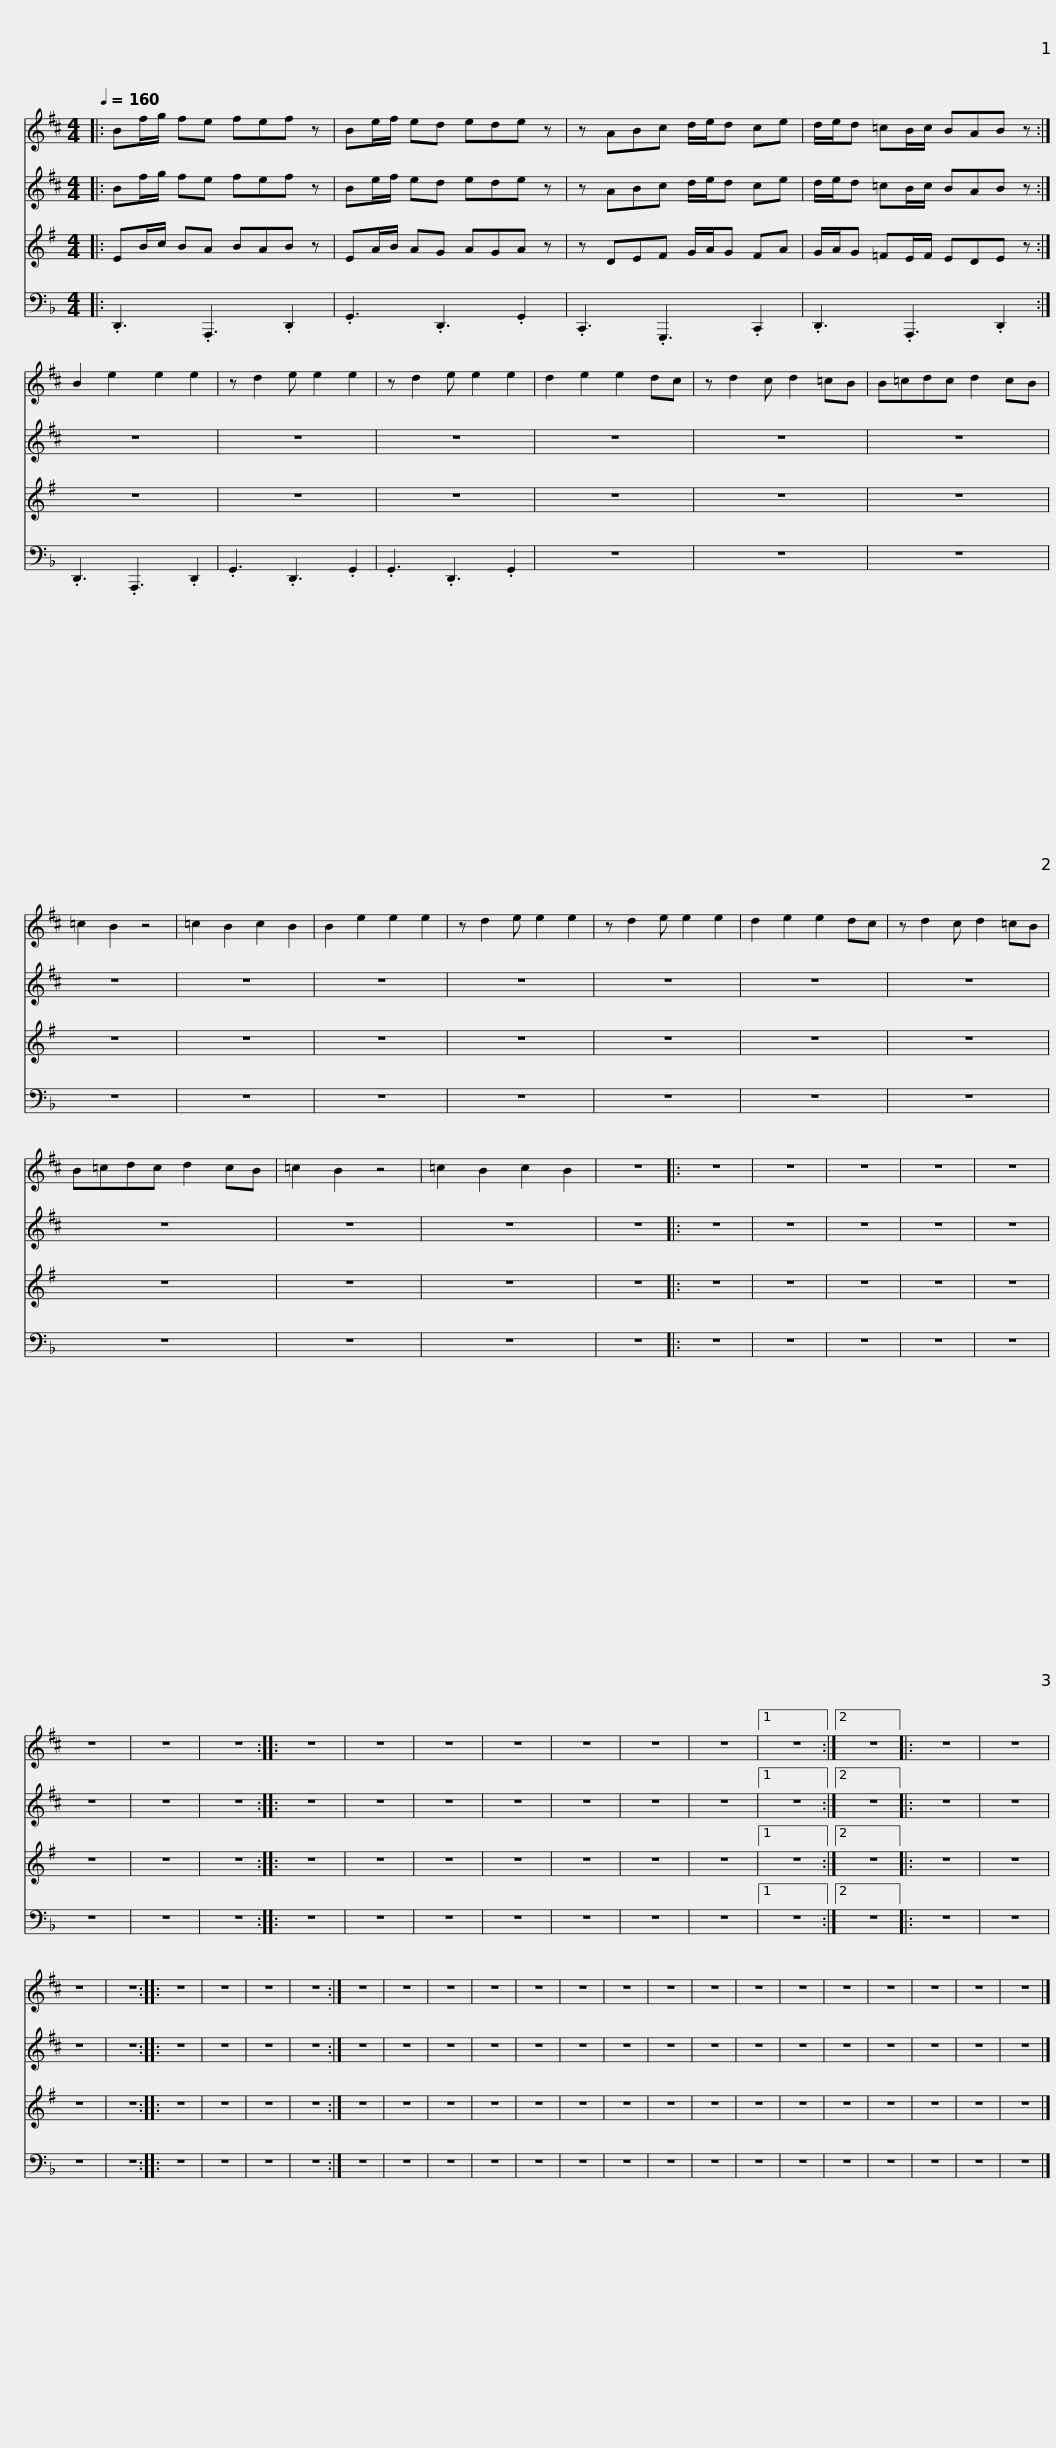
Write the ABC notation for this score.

X:1
%%score 1 2 3 4
L:1/8
Q:1/4=160
M:4/4
I:linebreak $
K:F
V:1 treble transpose=-9
V:2 treble transpose=-21
V:3 treble transpose=-2
V:4 bass
V:1
[K:D]|: Bf/g/ fe fef z | Be/f/ ed ede z | z ABc d/e/d ce |$ d/e/d =cB/c/ BAB z :| B2 e2 e2 e2 | %5
 z d2 e e2 e2 | z d2 e e2 e2 | d2 e2 e2 dc | z d2 c d2 =cB |$ B=cdc d2 cB | %10
 =c2 B2 z4 | =c2 B2 c2 B2 | B2 e2 e2 e2 | z d2 e e2 e2 | z d2 e e2 e2 | %15
 d2 e2 e2 dc |$ z d2 c d2 =cB | B=cdc d2 cB | =c2 B2 z4 | =c2 B2 c2 B2 | %20
 z8 |: z8 | z8 | z8 | z8 | %25
 z8 | z8 |$ z8 | z8 :: z8 | %30
 z8 | z8 | z8 | z8 | z8 | %35
 z8 |1 z8 :|2 z8 |: z8 | z8 | %40
 z8 | z8 :: z8 |$ z8 | z8 | %45
 z8 :| z8 | z8 | z8 | z8 | %50
 z8 | z8 | z8 | z8 | z8 | %55
 z8 | z8 | z8 | z8 |$ z8 | %60
 z8 | z8 |] %62
V:2
[K:D]|: Bf/g/ fe fef z | Be/f/ ed ede z | z ABc d/e/d ce |$ d/e/d =cB/c/ BAB z :| z8 | %5
 z8 | z8 | z8 | z8 |$ z8 | %10
 z8 | z8 | z8 | z8 | z8 | %15
 z8 |$ z8 | z8 | z8 | z8 | %20
 z8 |: z8 | z8 | z8 | z8 | %25
 z8 | z8 |$ z8 | z8 :: z8 | %30
 z8 | z8 | z8 | z8 | z8 | %35
 z8 |1 z8 :|2 z8 |: z8 | z8 | %40
 z8 | z8 :: z8 |$ z8 | z8 | %45
 z8 :| z8 | z8 | z8 | z8 | %50
 z8 | z8 | z8 | z8 | z8 | %55
 z8 | z8 | z8 | z8 |$ z8 | %60
 z8 | z8 |] %62
V:3
[K:G]|: EB/c/ BA BAB z | EA/B/ AG AGA z | z DEF G/A/G FA |$ G/A/G =FE/F/ EDE z :| z8 | %5
 z8 | z8 | z8 | z8 |$ z8 | %10
 z8 | z8 | z8 | z8 | z8 | %15
 z8 |$ z8 | z8 | z8 | z8 | %20
 z8 |: z8 | z8 | z8 | z8 | %25
 z8 | z8 |$ z8 | z8 :: z8 | %30
 z8 | z8 | z8 | z8 | z8 | %35
 z8 |1 z8 :|2 z8 |: z8 | z8 | %40
 z8 | z8 :: z8 |$ z8 | z8 | %45
 z8 :| z8 | z8 | z8 | z8 | %50
 z8 | z8 | z8 | z8 | z8 | %55
 z8 | z8 | z8 | z8 |$ z8 | %60
 z8 | z8 |] %62
V:4
|: .D,,3 .A,,,3 .D,,2 | .G,,3 .D,,3 .G,,2 | .C,,3 .G,,,3 .C,,2 |$ .D,,3 .A,,,3 .D,,2 :| .D,,3 .A,,,3 .D,,2 | %5
 .G,,3 .D,,3 .G,,2 | .G,,3 .D,,3 .G,,2 | z8 | z8 |$ z8 | %10
 z8 | z8 | z8 | z8 | z8 | %15
 z8 |$ z8 | z8 | z8 | z8 | %20
 z8 |: z8 | z8 | z8 | z8 | %25
 z8 | z8 |$ z8 | z8 :: z8 | %30
 z8 | z8 | z8 | z8 | z8 | %35
 z8 |1 z8 :|2 z8 |: z8 | z8 | %40
 z8 | z8 :: z8 |$ z8 | z8 | %45
 z8 :| z8 | z8 | z8 | z8 | %50
 z8 | z8 | z8 | z8 | z8 | %55
 z8 | z8 | z8 | z8 |$ z8 | %60
 z8 | z8 |] %62
